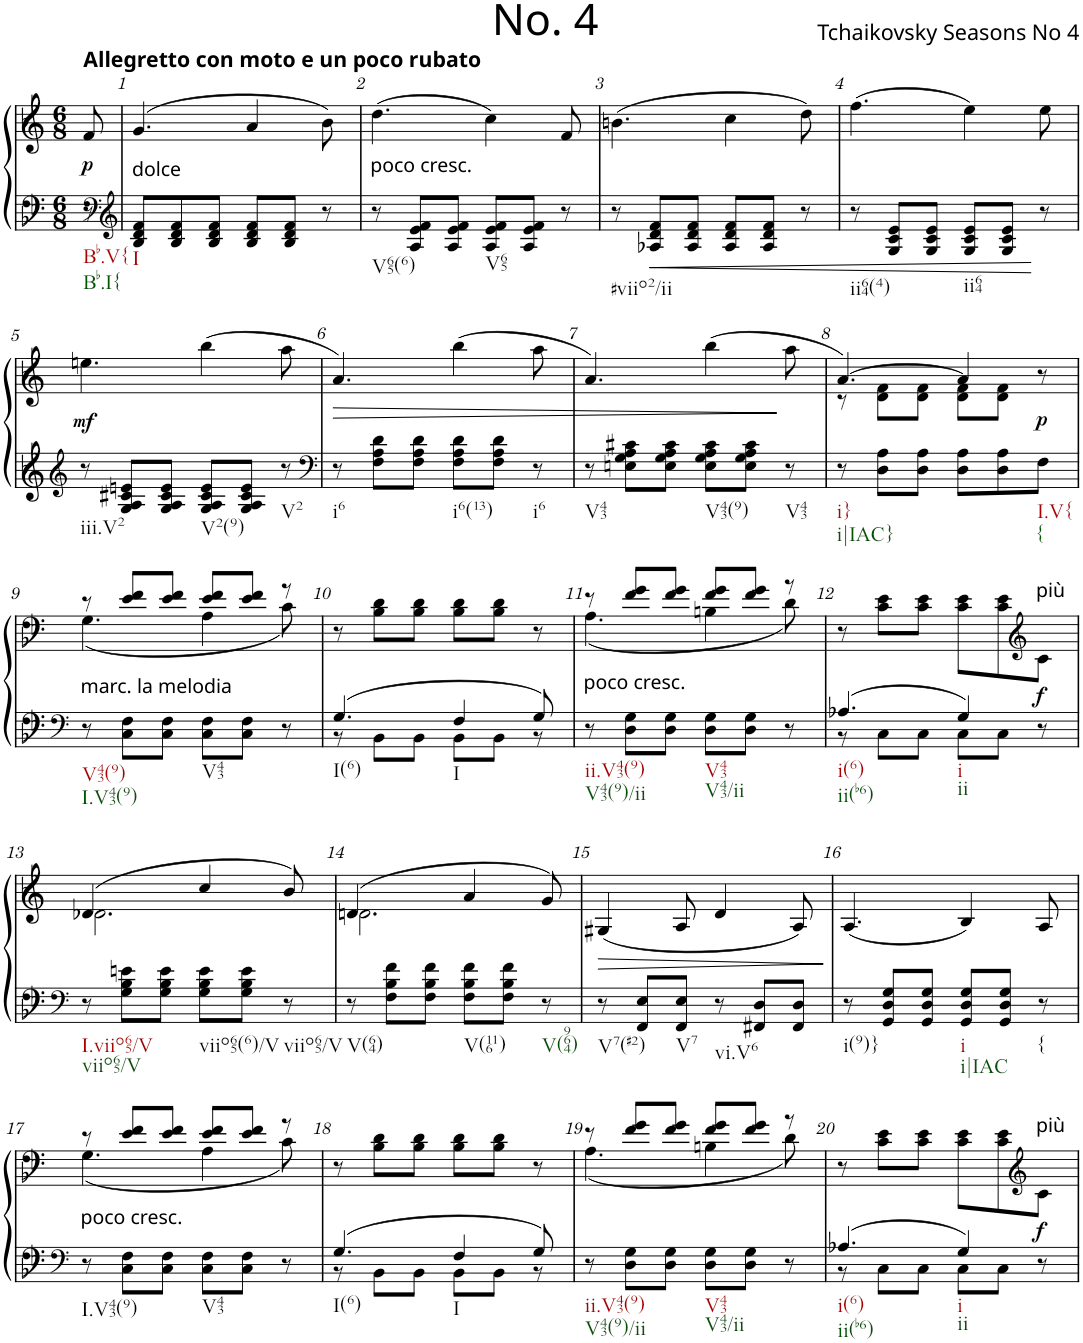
**kern	**kern	**dynam
*part1	*part1	*part1
*staff2	*staff1	*staff1/2
*I"Klavier	*	*
*I'Klav.	*	*
*clefF4	*clefG2	*
*k[b-e-]	*k[b-e-]	*
*B-:	*B-:	*
*M6/8	*M6/8	*
=	=	=
!	!LO:TX:a:B:t=Allegretto con moto e un poco rubato	!
!LO:TX:b:t=Bb.V{	!	!
!LO:TX:b:t=Bb.I{	!	!
!	!	!LO:DY:b
8r	8f/	p
=1	=1	=1
*clefG2	*	*
!LO:TX:a:t=dolce	!	!
!LO:TX:b:t=I	!	!
8B-/ 8d/ 8f/L	(4.g/	.
8B-/ 8d/ 8f/	.	.
8B-/ 8d/ 8f/J	.	.
8B-/ 8d/ 8f/L	4a/	.
8B-/ 8d/ 8f/J	.	.
8r	8b-\)	.
=2	=2	=2
!LO:TX:a:t=poco cresc.	!	!
!LO:TX:b:t=V65(6)	!	!
8r	(4.dd\	.
8A/ 8e-/ 8f/L	.	.
8A/ 8e-/ 8f/J	.	.
!LO:TX:b:t=V65	!	!
8A/ 8e-/ 8f/L	4cc\)	.
8A/ 8e-/ 8f/J	.	.
8r	8f/	.
=3	=3	=3
!LO:TX:b:t=#viio2/ii	!	!
8r	(4.bn\	.
8A-X/ 8d/ 8f/L	.	.
8A-/ 8d/ 8f/J	.	.
8A-/ 8d/ 8f/L	4cc\	.
8A-/ 8d/ 8f/J	.	.
8r	8dd\)	.
=4	=4	=4
!LO:TX:b:t=ii64(4)	!	!
8r	(4.ff\	.
8G/ 8c/ 8e-/L	.	.
8G/ 8c/ 8e-/J	.	.
!LO:TX:b:t=ii64	!	!
8G/ 8c/ 8e-/L	4ee-\)	.
8G/ 8c/ 8e-/J	.	.
8r	8ee-\	.
!!LO:LB:g=z
=5	=5	=5
*clefG2	*	*
*k[b-e-]	*k[b-e-]	*
*B-:	*B-:	*
!LO:TX:b:t=iii.V2	!	!
!	!	!LO:DY:b
8r	4.een\	mf
8G/ 8A/ 8c#X/ 8en/L	.	.
8G/ 8A/ 8c#/ 8e/J	.	.
!LO:TX:b:t=V2(9)	!	!
8G/ 8A/ 8c#/ 8e/L	(4bb-\	.
8G/ 8A/ 8c#/ 8e/J	.	.
!LO:TX:b:t=V2	!	!
8r	8aa\	.
=6	=6	=6
*clefF4	*	*
!LO:TX:b:t=i6	!	!
!	!	!LO:HP:b
8r	4.a/)	>
8F\ 8A\ 8d\L	.	.
8F\ 8A\ 8d\J	.	.
!LO:TX:b:t=i6(13)	!	!
8F\ 8A\ 8d\L	(4bb-\	.
8F\ 8A\ 8d\J	.	.
!LO:TX:b:t=i6	!	!
8r	8aa\	.
=7	=7	=7
!LO:TX:b:t=V43	!	!
8r	4.a/)	.
8En\ 8G\ 8A\ 8c#X\L	.	.
8E\ 8G\ 8A\ 8c#\J	.	.
!LO:TX:b:t=V43(9)	!	!
8E\ 8G\ 8A\ 8c#\L	(4bb-\	.
8E\ 8G\ 8A\ 8c#\J	.	.
!LO:TX:b:t=V43	!	!
8r	8aa\	]
=8	=8	=8
*	*^	*
!LO:TX:b:t=i}	!	!	!
!LO:TX:b:t=i|IAC}	!	!	!
8r	[4.a/)	8r	.
8D\ 8A\L	.	8d\ 8f\L	.
8D\ 8A\J	.	8d\ 8f\J	.
8D\ 8A\L	4a/]	8d\ 8f\L	.
8D\ 8A\	.	8d\ 8f\J	.
!LO:TX:b:t=I.V{	!	!	!
!LO:TX:b:t={	!	!	!
!	!	!	!LO:DY:b
8F\J	8r	8ryy	p
!!LO:LB:g=z	!!
=9	=9	=9	=9
*clefF4	*	*	*
*k[b-e-]	*k[b-e-]	*	*
*B-:	*B-:	*	*
!LO:TX:a:t=marc. la melodia	!	!	!
!LO:TX:b:t=V43(9)	!	!	!
!LO:TX:b:t=I.V43(9)	!	!	!
8r	8r	(4.G\	.
8C\ 8F\L	8e-/ 8f/L	.	.
8C\ 8F\J	8e-/ 8f/J	.	.
!LO:TX:b:t=V43	!	!	!
8C\ 8F\L	8e-/ 8f/L	4A\	.
8C\ 8F\J	8e-/ 8f/J	.	.
8r	8r	8c\)	.
=10	=10	=10	=10
*^	*	*	*
!LO:TX:b:t=I(6)	!	!	!	!
*	*	*v	*v	*
4.G/	8r	8r	.
.	8BB-\L	8B-\ 8d\L	.
.	8BB-\J	8B-\ 8d\J	.
!LO:TX:b:t=I	!	!	!
4F/	8BB-\L	8B-\ 8d\L	.
.	8BB-\J	8B-\ 8d\J	.
8G/	8r	8r	.
=11	=11	=11	=11
*	*	*^	*
!LO:TX:a:t=poco cresc.	!	!	!	!
!LO:TX:b:t=ii.V43(9)	!	!	!	!
!LO:TX:b:t=V43(9)/ii	!	!	!	!
*v	*v	*	*	*
8r	8r	(4.A\	.
8D\ 8G\L	8f/ 8g/L	.	.
8D\ 8G\J	8f/ 8g/J	.	.
!LO:TX:b:t=V43	!	!	!
!LO:TX:b:t=V43/ii	!	!	!
8D\ 8G\L	8f/ 8g/L	4Bn\	.
8D\ 8G\J	8f/ 8g/J	.	.
8r	8r	8d\)	.
=12	=12	=12	=12
*^	*	*	*
!LO:TX:b:t=i(6)	!	!	!	!
!LO:TX:b:t=ii(b6)	!	!	!	!
*	*	*v	*v	*
4.A-X/	8r	8r	.
.	8C\L	8c\ 8e-\L	.
.	8C\J	8c\ 8e-\J	.
!LO:TX:b:t=i	!	!	!
!LO:TX:b:t=ii	!	!	!
4G/	8C\L	8c\ 8e-\L	.
.	8C\J	8c\ 8e-\	.
*	*	*clefG2	*
!	!	!LO:TX:a:t=più	!
!	!	!	!LO:DY:b
8r	8ryy	8c\J	f
*v	*v	*	*
!!LO:LB:g=z
=13	=13	=13
*clefF4	*	*
*k[b-e-]	*k[b-e-]	*
*B-:	*B-:	*
*^	*^	*
!LO:TX:b:t=I.viio65/V	!	!	!	!
!LO:TX:b:t=viio65/V	!	!	!	!
*v	*v	*	*	*
8r	(4.d-X/	2.d-\	.
8G\ 8B-\ 8en\L	.	.	.
8G\ 8B-\ 8e\J	.	.	.
!LO:TX:b:t=viio65(6)/V	!	!	!
8G\ 8B-\ 8e\L	4cc/	.	.
8G\ 8B-\ 8e\J	.	.	.
!LO:TX:b:t=viio65/V	!	!	!
8r	8b-/)	.	.
=14	=14	=14	=14
!LO:TX:b:t=V(64)	!	!	!
8r	(4.dn/	2.d\	.
8F\ 8B-\ 8f\L	.	.	.
8F\ 8B-\ 8f\J	.	.	.
!LO:TX:b:t=V(116)	!	!	!
8F\ 8B-\ 8f\L	4a/	.	.
8F\ 8B-\ 8f\J	.	.	.
!LO:TX:b:t=V(964)	!	!	!
8r	8g/)	.	.
*	*v	*v	*
=15	=15	=15
!LO:TX:b:t=V7(#2)	!	!
!	!	!LO:HP:b
8r	(4G#X/	>
8FF/ 8E-/L	.	.
!LO:TX:b:t=V7	!	!
8FF/ 8E-/J	8A/	.
!LO:TX:b:t=vi.V6	!	!
8r	4d/	.
8FF#X/ 8D/L	.	.
8FF#/ 8D/J	8A/)	.
.	.	]
=16	=16	=16
!LO:TX:b:t=i(9)}	!	!
8r	(4.A/	.
8GG/ 8D/ 8G/L	.	.
8GG/ 8D/ 8G/J	.	.
!LO:TX:b:t=i	!	!
!LO:TX:b:t=i|IAC	!	!
8GG/ 8D/ 8G/L	4B-/)	.
8GG/ 8D/ 8G/J	.	.
!LO:TX:b:t={	!	!
8r	8A/	.
!!LO:LB:g=z
=17	=17	=17
*clefF4	*	*
*k[b-e-]	*k[b-e-]	*
*B-:	*B-:	*
*	*^	*
!LO:TX:a:t=poco cresc.	!	!	!
!LO:TX:b:t=I.V43(9)	!	!	!
8r	8r	(4.G\	.
8C\ 8F\L	8e-/ 8f/L	.	.
8C\ 8F\J	8e-/ 8f/J	.	.
!LO:TX:b:t=V43	!	!	!
8C\ 8F\L	8e-/ 8f/L	4A\	.
8C\ 8F\J	8e-/ 8f/J	.	.
8r	8r	8c\)	.
=18	=18	=18	=18
*^	*	*	*
!LO:TX:b:t=I(6)	!	!	!	!
*	*	*v	*v	*
4.G/	8r	8r	.
.	8BB-\L	8B-\ 8d\L	.
.	8BB-\J	8B-\ 8d\J	.
!LO:TX:b:t=I	!	!	!
4F/	8BB-\L	8B-\ 8d\L	.
.	8BB-\J	8B-\ 8d\J	.
8G/	8r	8r	.
=19	=19	=19	=19
*	*	*^	*
!LO:TX:b:t=ii.V43(9)	!	!	!	!
!LO:TX:b:t=V43(9)/ii	!	!	!	!
*v	*v	*	*	*
8r	8r	(4.A\	.
8D\ 8G\L	8f/ 8g/L	.	.
8D\ 8G\J	8f/ 8g/J	.	.
!LO:TX:b:t=V43	!	!	!
!LO:TX:b:t=V43/ii	!	!	!
8D\ 8G\L	8f/ 8g/L	4Bn\	.
8D\ 8G\J	8f/ 8g/J	.	.
8r	8r	8d\)	.
=20	=20	=20	=20
*^	*	*	*
!LO:TX:b:t=i(6)	!	!	!	!
!LO:TX:b:t=ii(b6)	!	!	!	!
*	*	*v	*v	*
4.A-X/	8r	8r	.
.	8C\L	8c\ 8e-\L	.
.	8C\J	8c\ 8e-\J	.
!LO:TX:b:t=i	!	!	!
!LO:TX:b:t=ii	!	!	!
4G/	8C\L	8c\ 8e-\L	.
.	8C\J	8c\ 8e-\	.
*	*	*clefG2	*
!	!	!LO:TX:a:t=più	!
!	!	!	!LO:DY:b
8r	8ryy	8c\J	f
*v	*v	*	*
=	=	=
*-	*-	*-
